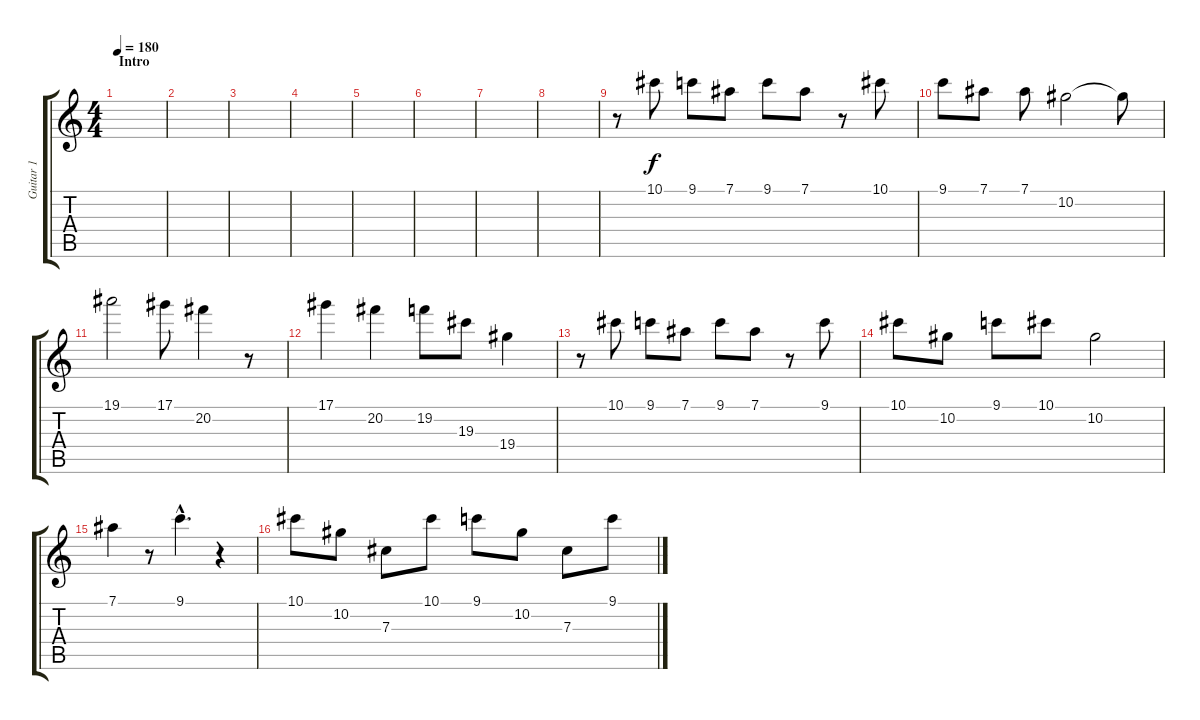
\track ("Guitar 1" "Guitar 1") {instrument distortionguitar}
\staff {score tabs}
\tuning (Eb4 Bb3 Gb3 Db3 Ab2 Eb2) {hide}
\ts (4 4)
\section ("" "Intro")
\tempo 180
\clef g2
\ks c
|
|
|
|
|
|
|
|
r.8 10.1.8 9.1.8 7.1.8 9.1.8 7.1.8 r.8 10.1.8 |
9.1.8 7.1.8 7.1.8 10.2.2 10.2{t}.8 |
19.1.2 17.1.8 20.2.4 r.8 |
17.1.4 20.2.4 19.2.8 19.3.8 19.4.4 |
r.8 10.1.8 9.1.8 7.1.8 9.1.8 7.1.8 r.8 9.1.8 |
10.1.8 10.2.8 9.1.8 10.1.8 10.2.2 |
7.1.4 r.8 9.1{hac}.4{d} r.4 |
10.1.8 10.2.8 7.3.8 10.1.8 9.1.8 10.2.8 7.3.8 9.1.8
